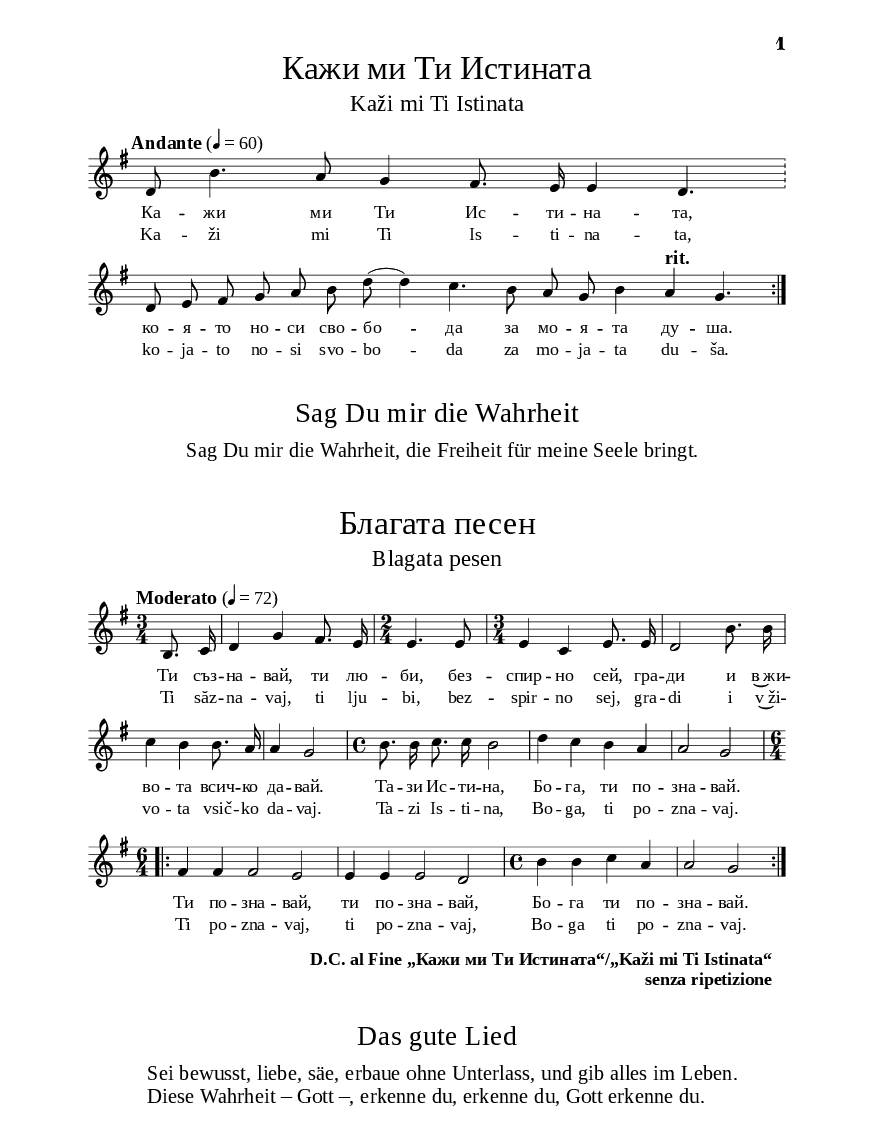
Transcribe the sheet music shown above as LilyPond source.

\version "2.24.4"

% include paper part and global functions
\include "include/globals.ily"

\bookpart {
  \label #'ref086_1
  \tocItem \markup "Кажи ми Ти Истината – Kaži mi Ti Istinata"
  \include "include/bookpart-paper.ily"
  \score {
    \include "include/score-layout.ily"

    \new Voice \absolute {
      \clef treble
      \key g \major
      \omit Score.TimeSignature
      \cadenzaOn % allows custom bar lines
      \tempoFunc "Andante" 4 "60"
      \autoBeamOff

      d'8 b'4. a'8 g'4  fis'8. e'16 e'4 d'4. \bar"!" \break

      d'8 e'8 fis' g' a'  b' d'' (d''4) c''4.  b'8 a' g' b'4\tempo "rit." a' g'4. \bar ":|."

    }

    \addlyrics {
      Ка -- жи ми
      Ти Ис -- ти -- на -- та, ко -- я -- то но -- си
      сво -- бо -- да за мо -- я -- та ду -- ша. Ка --
      та ду -- ша.
    }

    \addlyrics {
      Ka -- ži mi
      Ti Is -- ti -- na -- ta, ko -- ja -- to no -- si
      svo -- bo -- da za mo -- ja -- ta du -- ša. Ka --
      ta du -- ša.
    }

    \header {
      title = \titleFunc "Кажи ми Ти Истината" "Kaži mi Ti Istinata"
    }

    \midi{}

  } % score


  \markup \empty-two

  % include foreign translation(s) of the song
  \version "2.24.4"

\markup \fill-line { \fontsize #deTitleFontSize "Sag Du mir die Wahrheit" }

\markup \null
\markup \null

\markup \abs-fontsize #10 {
      \fill-line {
  \override #`(baseline-skip . ,deCoupletBaselineSkip)

  \column {
        \line { " "Sag Du mir die Wahrheit, die Freiheit für meine Seele bringt. }
    }
      }
}


  \markup \empty-three

  \label #'ref086_2
  \tocItem \markup "Благата песен – Blagata pesen"

  \include "include/bookpart-paper.ily"
  \score {
    \include "include/score-layout.ily"

    \new Voice \absolute {
      \clef treble
      \key g \major
      \time 3/4
      \tempoFunc "Moderato" 4 "72"

      \partial 4
      \autoBeamOff
      b8. c'16 | d'4 g' fis'8. e'16 | \time 2/4  e'4. e'8 | \time 3/4  e'4 c' e'8. e'16  |

      d'2 b'8. b'16 | \break c''4 b' b'8. a'16 | a'4 g'2  |

      \time 4/4  b'8. b'16 c''8. c''16 b'2 | d''4 c'' b' a' | a'2 g' \break |

      \bar ".|:-|"  \time 6/4  fis'4 fis' fis'2 e' | e'4 e' e'2 d' |  \time 4/4  b'4 b' c'' a' | a'2 g' \bar ":|."
    }

    \addlyrics {
      Ти съз -- на -- вай, ти лю -- би,
      без -- спир -- но сей, гра -- ди и в~жи -- во --
      та всич -- ко да -- вай. Та -- зи Ис -- ти --
      на, Бо -- га, ти по -- зна -- вай. Ти по -- зна
      -- вай, ти по -- зна -- вай, Бо -- га ти по --
      зна -- вай.
    }

    \addlyrics {
      Ti săz -- na -- vaj, ti lju -- bi,
      bez -- spir -- no sej, gra -- di i v~ži -- vo --
      ta vsič -- ko da -- vaj. Ta -- zi Is -- ti --
      na, Bo -- ga, ti po -- zna -- vaj. Ti po -- zna
      -- vaj, ti po -- zna -- vaj, Bo -- ga ti po --
      zna -- vaj.
    }

    \header {
      title = \titleFunc "Благата песен" "Blagata pesen"
    }

    \midi{}

  } % score

  \markup \empty-one
  \markup \dc-two "D.C. al Fine „Кажи ми Ти Истината“/„Kaži mi Ti Istinata“" "senza ripetizione"

  \markup \empty-two


  % include foreign translation(s) of the song
  \version "2.24.4"

\markup \fill-line { \fontsize #deTitleFontSize "Das gute Lied" }

\markup \null
\markup \null

\markup \abs-fontsize #10 {
         \fill-line {
  \override #`(baseline-skip . ,deCoupletBaselineSkip)

  \column {
    \line { " " Sei bewusst, liebe, säe, erbaue ohne Unterlass, und gib alles im Leben.}
    \line { " " Diese Wahrheit  – Gott  –, erkenne du, erkenne du, Gott erkenne du.}
  }
         }
}


} % bookpart
